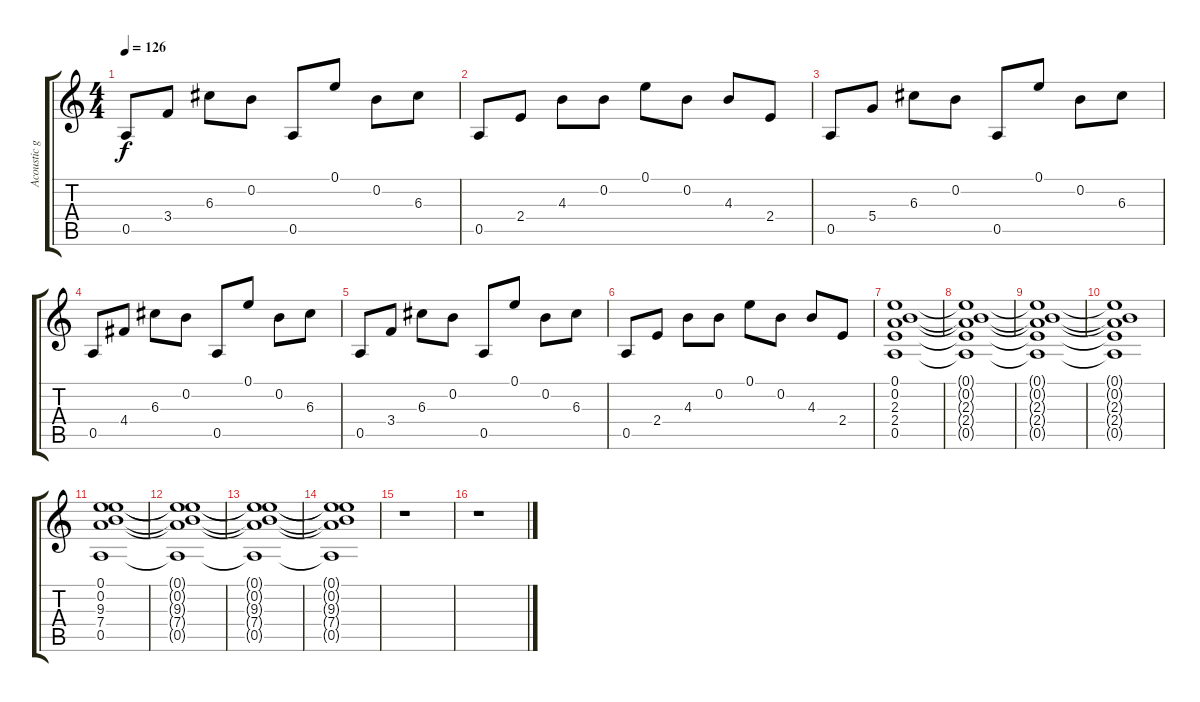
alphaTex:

\track ("Acoustic guitar" "Acoustic g") {instrument acousticguitarsteel}
\staff {score tabs}
\tuning (E4 B3 G3 D3 A2 E2) {hide}
\ts (4 4)
\tempo 126
\clef g2
\ks c
0.5.8{dy f} 3.4.8 6.3.8 0.2.8 0.5.8 0.1.8 0.2.8 6.3.8 |
0.5.8 2.4.8 4.3.8 0.2.8 0.1.8 0.2.8 4.3.8 2.4.8 |
0.5.8 5.4.8 6.3.8 0.2.8 0.5.8 0.1.8 0.2.8 6.3.8 |
0.5.8 4.4.8 6.3.8 0.2.8 0.5.8 0.1.8 0.2.8 6.3.8 |
0.5.8 3.4.8 6.3.8 0.2.8 0.5.8 0.1.8 0.2.8 6.3.8 |
0.5.8 2.4.8 4.3.8 0.2.8 0.1.8 0.2.8 4.3.8 2.4.8 |
(0.1 0.2 2.3 2.4 0.5).1 |
(0.1{t} 0.2{t} 2.3{t} 2.4{t} 0.5{t}).1 |
(0.1{t} 0.2{t} 2.3{t} 2.4{t} 0.5{t}).1 |
(0.1{t} 0.2{t} 2.3{t} 2.4{t} 0.5{t}).1 |
(0.1 0.2 9.3 7.4 0.5).1 |
(0.1{t} 0.2{t} 9.3{t} 7.4{t} 0.5{t}).1 |
(0.1{t} 0.2{t} 9.3{t} 7.4{t} 0.5{t}).1 |
(0.1{t} 0.2{t} 9.3{t} 7.4{t} 0.5{t}).1 |
r.1 |
r.1
